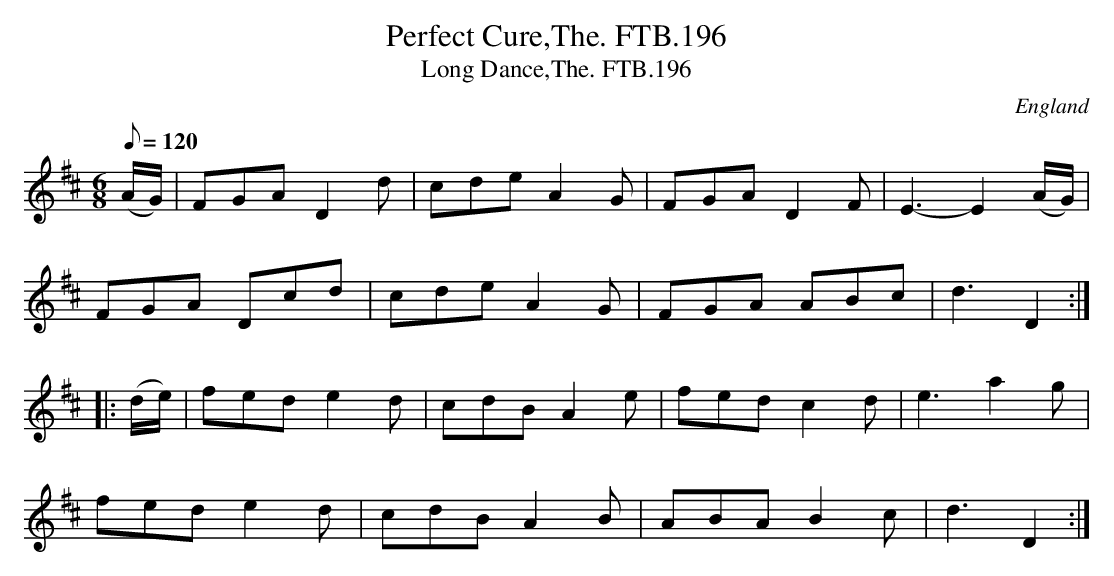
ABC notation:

X:1
T:Perfect Cure,The. FTB.196
T:Long Dance,The. FTB.196
M:6/8
Q:120
O:England
K:D
(A/G/)|FGA D2d|cde A2G|FGA D2F|E3-E2(A/G/)|
FGA Dcd|cde A2G|FGA ABc|d3-D2:|
|:(d/e/)|fed e2d|cdB A2e|fed c2d|e3 a2g|
fed e2d|cdB A2B|ABA B2c|d3 D2:|
